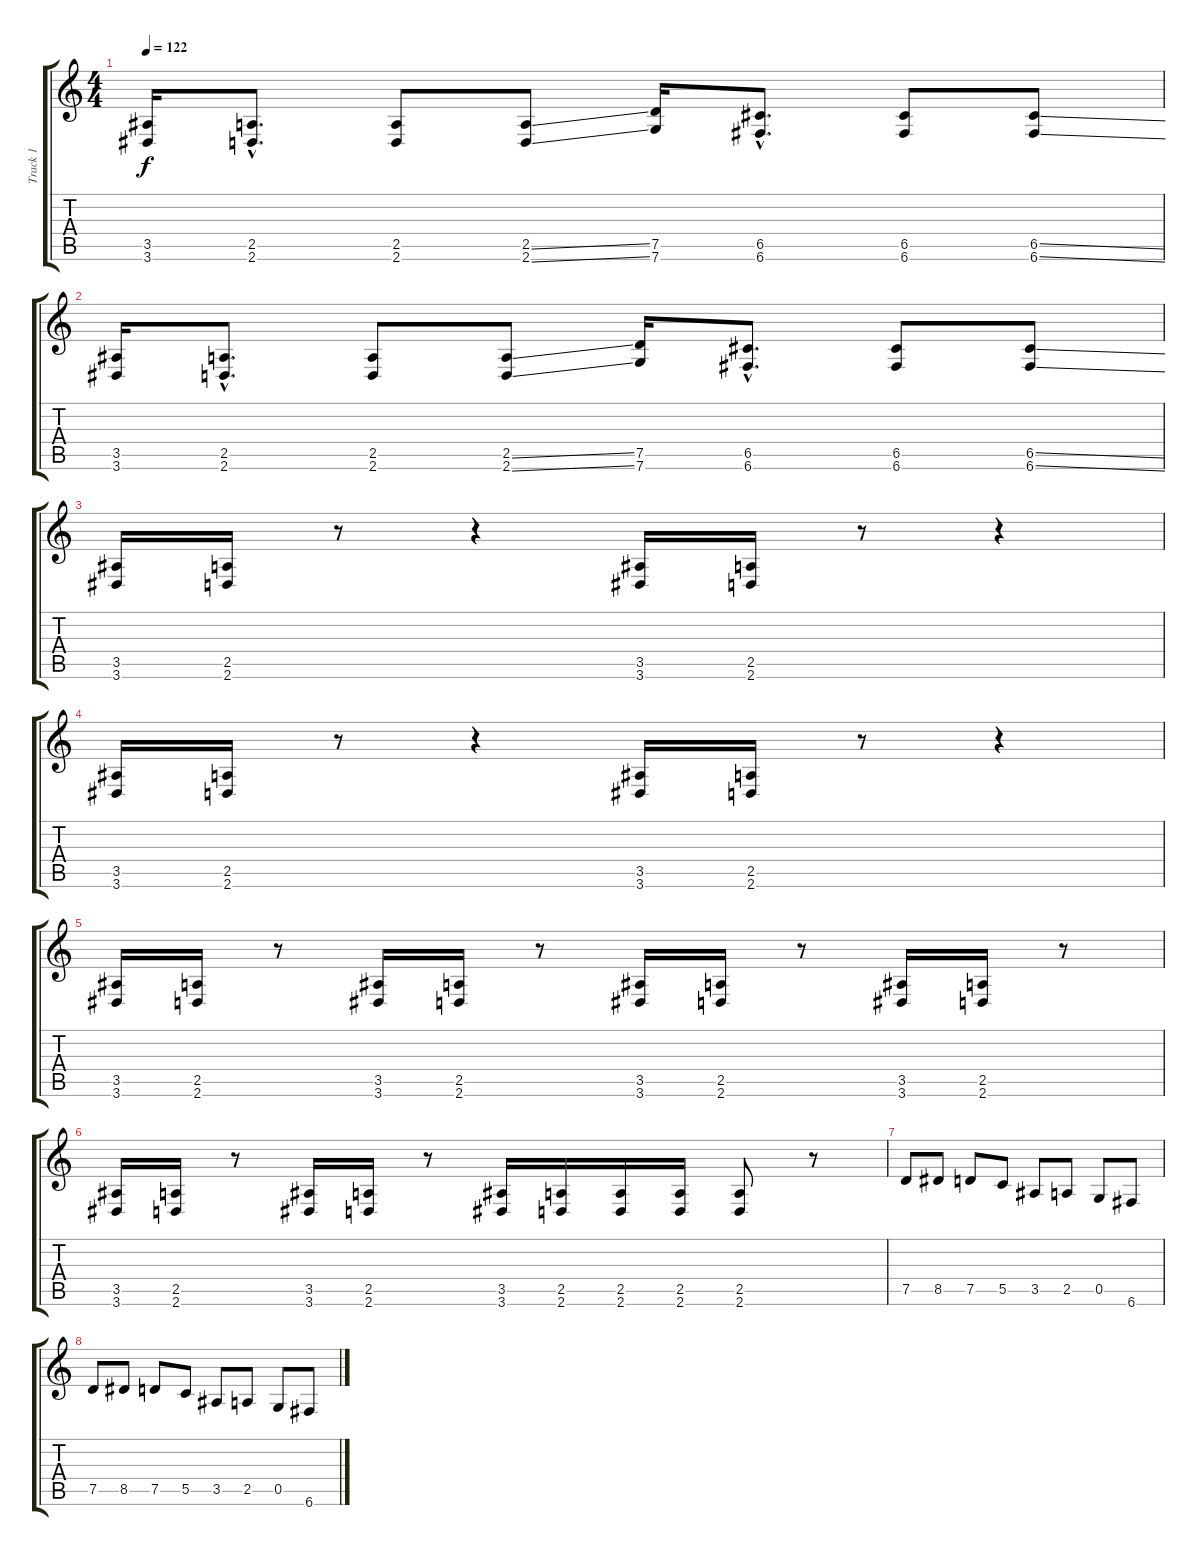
\track ("Track 1" "Track 1") {instrument distortionguitar}
\staff {score tabs}
\tuning (D4 A3 F3 C3 G2 C2) {hide}
\ts (4 4)
\tempo 122
\clef g2
\ks c
(3.5 3.6).16{dy f} (2.5{hac} 2.6{hac}).8{d} (2.5 2.6).8 (2.5{ss} 2.6{ss}).8 (7.5 7.6).16 (6.5{hac} 6.6{hac}).8{d} (6.5 6.6).8 (6.5{ss} 6.6{ss}).8 |
(3.5 3.6).16 (2.5{hac} 2.6{hac}).8{d} (2.5 2.6).8 (2.5{ss} 2.6{ss}).8 (7.5 7.6).16 (6.5{hac} 6.6{hac}).8{d} (6.5 6.6).8 (6.5{ss} 6.6{ss}).8 |
(3.5 3.6).16 (2.5 2.6).16 r.8 r.4 (3.5 3.6).16 (2.5 2.6).16 r.8 r.4 |
(3.5 3.6).16 (2.5 2.6).16 r.8 r.4 (3.5 3.6).16 (2.5 2.6).16 r.8 r.4 |
(3.5 3.6).16 (2.5 2.6).16 r.8 (3.5 3.6).16 (2.5 2.6).16 r.8 (3.5 3.6).16 (2.5 2.6).16 r.8 (3.5 3.6).16 (2.5 2.6).16 r.8 |
(3.5 3.6).16 (2.5 2.6).16 r.8 (3.5 3.6).16 (2.5 2.6).16 r.8 (3.5 3.6).16 (2.5 2.6).16 (2.5 2.6).16 (2.5 2.6).16 (2.5 2.6).8 r.8 |
7.5.8 8.5.8 7.5.8 5.5.8 3.5.8 2.5.8 0.5.8 6.6.8 |
7.5.8 8.5.8 7.5.8 5.5.8 3.5.8 2.5.8 0.5.8 6.6.8
